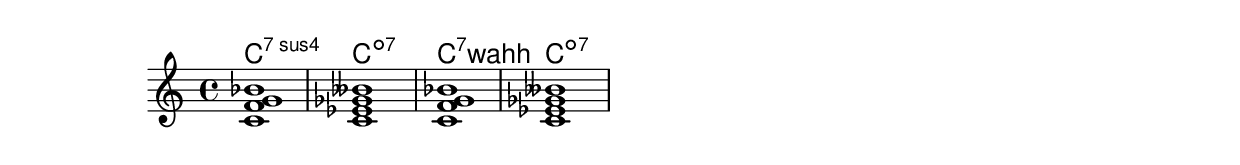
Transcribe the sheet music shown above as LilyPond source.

\version "1.7.18"
\header { texidoc = "The property @code{chordNameExceptions} can used
    to store a list of special notations for specific chords.

Putting the exceptions list encoded as
@example
	\\notes @{ <<c f g bes>>1-\\markup @{ \\super \"7\" \"wahh\" @} @}
@end example
into @code{chordNameExceptions} takes a little manoeuvring. The
following code transforms @code{chExceptionMusic} (which is a
sequential music) into a list of exceptions.
@example
	(sequential-music-to-chord-exceptions chExceptionMusic \#t)
@end example
Then,
@example
	(append
	  ... ignatzekExceptions)
@end example
adds the new exceptions to the default ones, which are defined in
@file{ly/chord-modifier-init.ly}.
" }


% 7sus4 denoted with ^7 wahh
chExceptionMusic = \notes {
  <<c f g bes>>1-\markup { \super "7" "wahh" }}

% add to existing exceptions.
chExceptions = #(append
  (sequential-music-to-chord-exceptions chExceptionMusic #t)
  ignatzekExceptions)

theMusic =    \chords {
      c:7sus4 c:dim7
      \property Current.chordNameExceptions = #chExceptions
      c:7sus4 c:dim7 }

  
\score {
  < \context ChordNames \theMusic
    \context Voice \theMusic
  >  
  }
